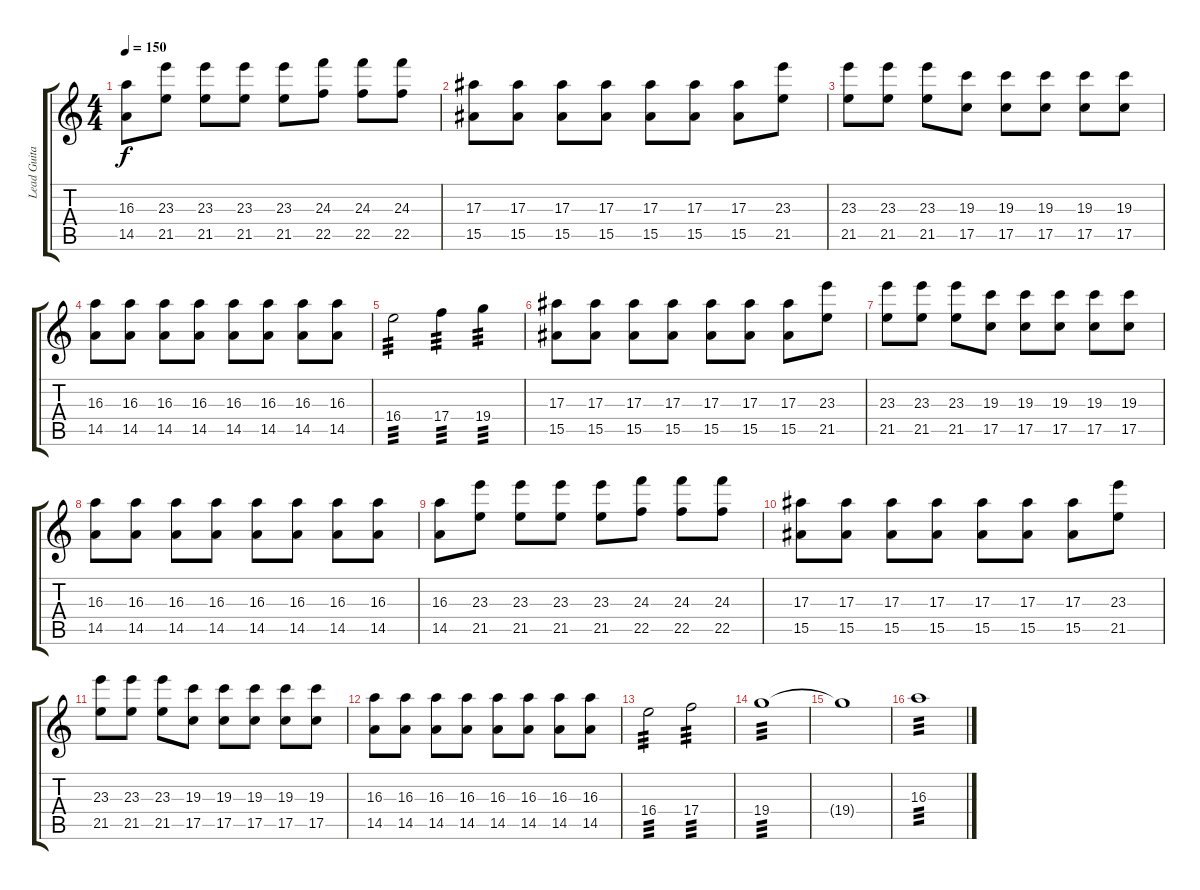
\track ("Lead Guitar" "Lead Guita") {instrument distortionguitar}
\staff {score tabs}
\tuning (D4 A3 F3 C3 G2 C2) {hide}
\ts (4 4)
\tempo 150
\clef g2
\ks c
(16.3 14.5).8{dy f} (23.3 21.5).8 (23.3 21.5).8 (23.3 21.5).8 (23.3 21.5).8 (24.3 22.5).8 (24.3 22.5).8 (24.3 22.5).8 |
(17.3 15.5).8 (17.3 15.5).8 (17.3 15.5).8 (17.3 15.5).8 (17.3 15.5).8 (17.3 15.5).8 (17.3 15.5).8 (23.3 21.5).8 |
(23.3 21.5).8 (23.3 21.5).8 (23.3 21.5).8 (19.3 17.5).8 (19.3 17.5).8 (19.3 17.5).8 (19.3 17.5).8 (19.3 17.5).8 |
(16.3 14.5).8 (16.3 14.5).8 (16.3 14.5).8 (16.3 14.5).8 (16.3 14.5).8 (16.3 14.5).8 (16.3 14.5).8 (16.3 14.5).8 |
16.4.2{tp 3} 17.4.4{tp 3} 19.4.4{tp 3} |
(17.3 15.5).8 (17.3 15.5).8 (17.3 15.5).8 (17.3 15.5).8 (17.3 15.5).8 (17.3 15.5).8 (17.3 15.5).8 (23.3 21.5).8 |
(23.3 21.5).8 (23.3 21.5).8 (23.3 21.5).8 (19.3 17.5).8 (19.3 17.5).8 (19.3 17.5).8 (19.3 17.5).8 (19.3 17.5).8 |
(16.3 14.5).8 (16.3 14.5).8 (16.3 14.5).8 (16.3 14.5).8 (16.3 14.5).8 (16.3 14.5).8 (16.3 14.5).8 (16.3 14.5).8 |
(16.3 14.5).8 (23.3 21.5).8 (23.3 21.5).8 (23.3 21.5).8 (23.3 21.5).8 (24.3 22.5).8 (24.3 22.5).8 (24.3 22.5).8 |
(17.3 15.5).8 (17.3 15.5).8 (17.3 15.5).8 (17.3 15.5).8 (17.3 15.5).8 (17.3 15.5).8 (17.3 15.5).8 (23.3 21.5).8 |
(23.3 21.5).8 (23.3 21.5).8 (23.3 21.5).8 (19.3 17.5).8 (19.3 17.5).8 (19.3 17.5).8 (19.3 17.5).8 (19.3 17.5).8 |
(16.3 14.5).8 (16.3 14.5).8 (16.3 14.5).8 (16.3 14.5).8 (16.3 14.5).8 (16.3 14.5).8 (16.3 14.5).8 (16.3 14.5).8 |
16.4.2{tp 3} 17.4.2{tp 3} |
19.4.1{tp 3} |
19.4{t}.1 |
16.3.1{tp 3}
